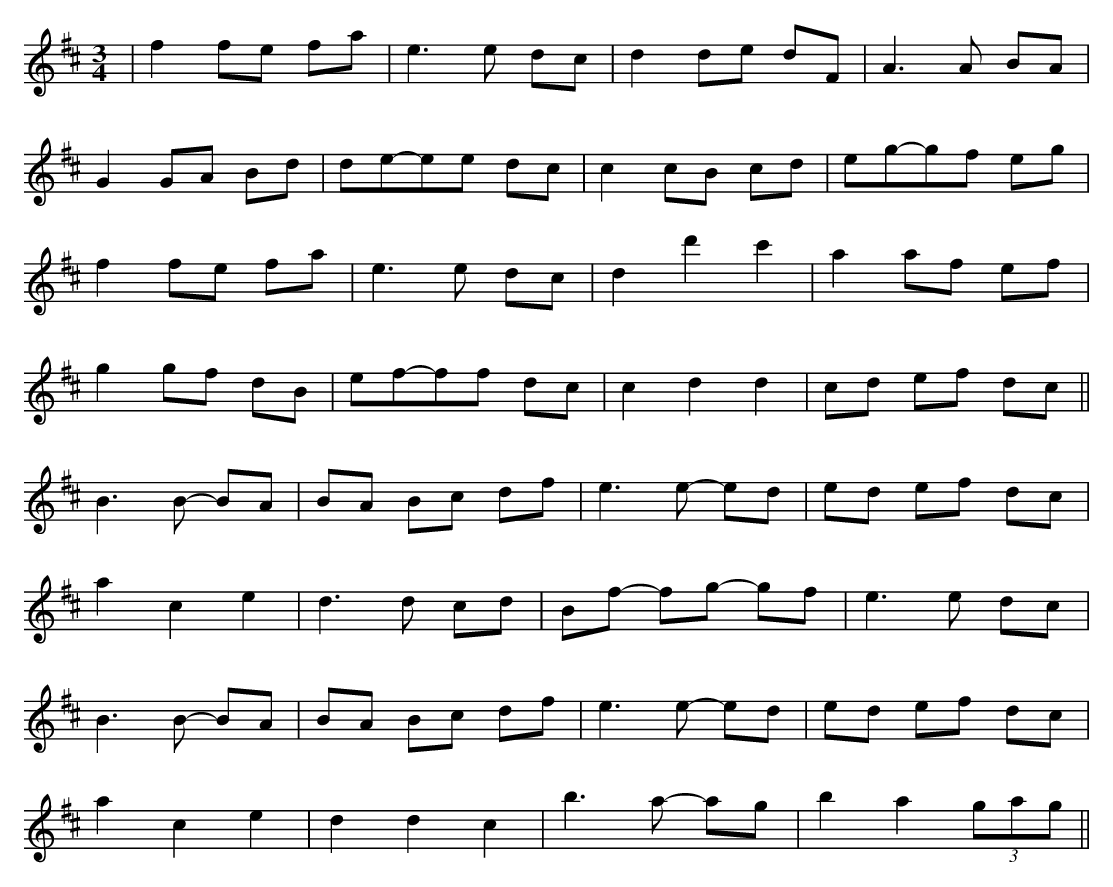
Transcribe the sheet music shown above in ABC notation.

X:1
M:3/4
K:D
|f2fe fa|e3e dc|d2de dF|A3A BA|
G2GA Bd|de-ee dc|c2cB cd|eg-gf eg|
f2fe fa|e3e dc|d2d'2c'2|a2af ef|
g2gf dB|ef-ff dc|c2d2d2|cd ef dc||
B3B- BA|BA Bc df|e3e- ed|ed ef dc|
a2c2e2|d3d cd|Bf- fg- gf|e3e dc|
B3B- BA|BA Bc df|e3e- ed|ed ef dc|
a2c2e2|d2d2c2|b3a- ag|b2a2(3gag||
